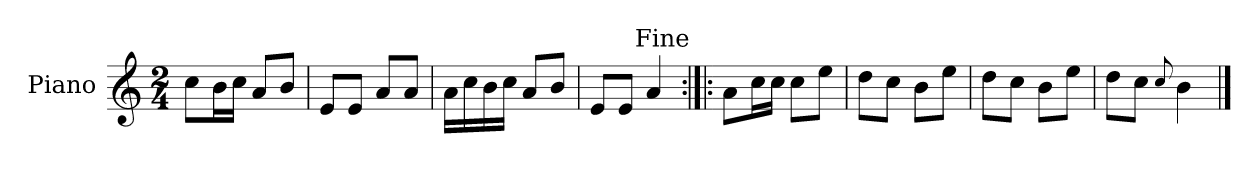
**kern
*part1
*staff1
*I"Piano
*I'Pno.
*clefG2
*k[]
*M2/4
=1
8cc\L
16b\L
16cc\JJ
8a/L
8b/J
=2
8e/L
8e/J
8a/L
8a/J
=3
16a\LL
16cc\
16b\
16cc\JJ
8a/L
8b/J
=4
8e/L
8e/J
4a/
!LO:TX:a:rj:t=Fine
=5:|!|:
8a\L
16cc\L
16cc\JJ
8cc\L
8ee\J
=6
8dd\L
8cc\J
8b\L
8ee\J
=7
8dd\L
8cc\J
8b\L
8ee\J
=8
8dd\L
8cc\J
8qqcc/
4b\
==
*-
